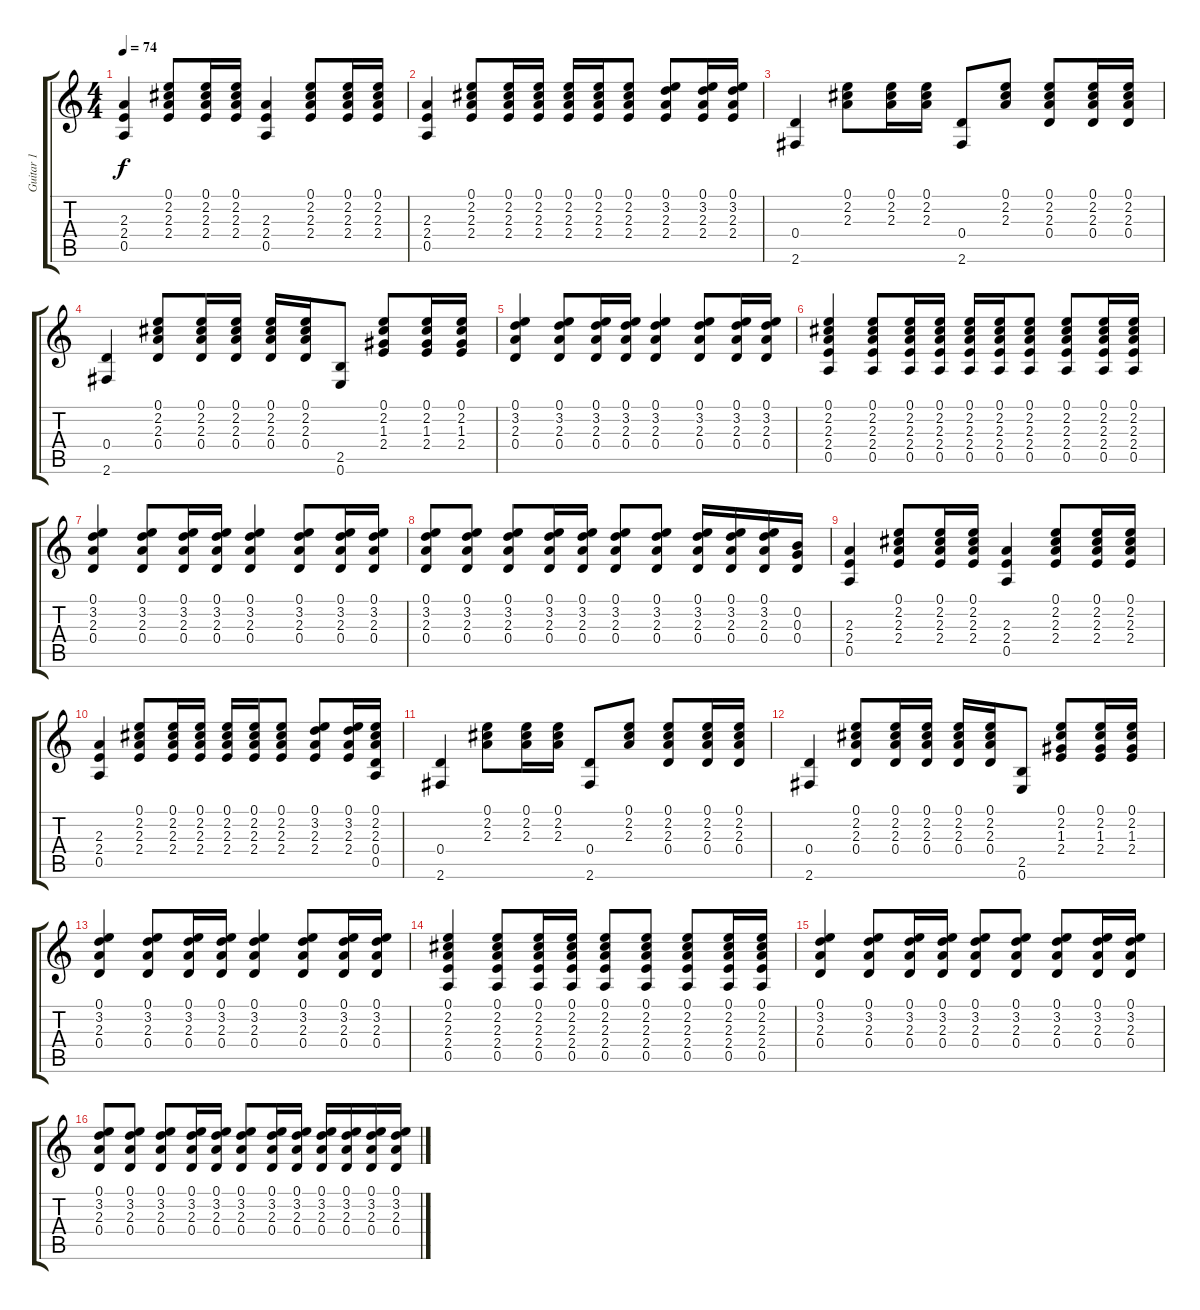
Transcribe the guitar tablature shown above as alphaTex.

\track ("Guitar 1" "Guitar 1") {instrument acousticguitarsteel}
\staff {score tabs}
\tuning (E4 B3 G3 D3 A2 E2) {hide}
\ts (4 4)
\tempo 74
\clef g2
\ks c
(2.3 2.4 0.5).4{dy f instrument acousticguitarsteel} (0.1 2.2 2.3 2.4).8 (0.1 2.2 2.3 2.4).16 (0.1 2.2 2.3 2.4).16 (2.3 2.4 0.5).4 (0.1 2.2 2.3 2.4).8 (0.1 2.2 2.3 2.4).16 (0.1 2.2 2.3 2.4).16 |
(2.3 2.4 0.5).4 (0.1 2.2 2.3 2.4).8 (0.1 2.2 2.3 2.4).16 (0.1 2.2 2.3 2.4).16 (0.1 2.2 2.3 2.4).16 (0.1 2.2 2.3 2.4).16 (0.1 2.2 2.3 2.4).8 (0.1 3.2 2.3 2.4).8 (0.1 3.2 2.3 2.4).16 (0.1 3.2 2.3 2.4).16 |
(0.4 2.6).4 (0.1 2.2 2.3).8 (0.1 2.2 2.3).16 (0.1 2.2 2.3).16 (0.4 2.6).8 (0.1 2.2 2.3).8 (0.1 2.2 2.3 0.4).8 (0.1 2.2 2.3 0.4).16 (0.1 2.2 2.3 0.4).16 |
(0.4 2.6).4 (0.1 2.2 2.3 0.4).8 (0.1 2.2 2.3 0.4).16 (0.1 2.2 2.3 0.4).16 (0.1 2.2 2.3 0.4).16 (0.1 2.2 2.3 0.4).16 (2.5 0.6).8 (0.1 2.2 1.3 2.4).8 (0.1 2.2 1.3 2.4).16 (0.1 2.2 1.3 2.4).16 |
(0.1 3.2 2.3 0.4).4 (0.1 3.2 2.3 0.4).8 (0.1 3.2 2.3 0.4).16 (0.1 3.2 2.3 0.4).16 (0.1 3.2 2.3 0.4).4 (0.1 3.2 2.3 0.4).8 (0.1 3.2 2.3 0.4).16 (0.1 3.2 2.3 0.4).16 |
(0.1 2.2 2.3 2.4 0.5).4 (0.1 2.2 2.3 2.4 0.5).8 (0.1 2.2 2.3 2.4 0.5).16 (0.1 2.2 2.3 2.4 0.5).16 (0.1 2.2 2.3 2.4 0.5).16 (0.1 2.2 2.3 2.4 0.5).16 (0.1 2.2 2.3 2.4 0.5).8 (0.1 2.2 2.3 2.4 0.5).8 (0.1 2.2 2.3 2.4 0.5).16 (0.1 2.2 2.3 2.4 0.5).16 |
(0.1 3.2 2.3 0.4).4 (0.1 3.2 2.3 0.4).8 (0.1 3.2 2.3 0.4).16 (0.1 3.2 2.3 0.4).16 (0.1 3.2 2.3 0.4).4 (0.1 3.2 2.3 0.4).8 (0.1 3.2 2.3 0.4).16 (0.1 3.2 2.3 0.4).16 |
(0.1 3.2 2.3 0.4).8 (0.1 3.2 2.3 0.4).8 (0.1 3.2 2.3 0.4).8 (0.1 3.2 2.3 0.4).16 (0.1 3.2 2.3 0.4).16 (0.1 3.2 2.3 0.4).8 (0.1 3.2 2.3 0.4).8 (0.1 3.2 2.3 0.4).16 (0.1 3.2 2.3 0.4).16 (0.1 3.2 2.3 0.4).16 (0.2 0.3 0.4).16 |
(2.3 2.4 0.5).4 (0.1 2.2 2.3 2.4).8 (0.1 2.2 2.3 2.4).16 (0.1 2.2 2.3 2.4).16 (2.3 2.4 0.5).4 (0.1 2.2 2.3 2.4).8 (0.1 2.2 2.3 2.4).16 (0.1 2.2 2.3 2.4).16 |
(2.3 2.4 0.5).4 (0.1 2.2 2.3 2.4).8 (0.1 2.2 2.3 2.4).16 (0.1 2.2 2.3 2.4).16 (0.1 2.2 2.3 2.4).16 (0.1 2.2 2.3 2.4).16 (0.1 2.2 2.3 2.4).8 (0.1 3.2 2.3 2.4).8 (0.1 3.2 2.3 2.4).16 (0.1 2.2 2.3 0.4 0.5).16 |
(0.4 2.6).4 (0.1 2.2 2.3).8 (0.1 2.2 2.3).16 (0.1 2.2 2.3).16 (0.4 2.6).8 (0.1 2.2 2.3).8 (0.1 2.2 2.3 0.4).8 (0.1 2.2 2.3 0.4).16 (0.1 2.2 2.3 0.4).16 |
(0.4 2.6).4 (0.1 2.2 2.3 0.4).8 (0.1 2.2 2.3 0.4).16 (0.1 2.2 2.3 0.4).16 (0.1 2.2 2.3 0.4).16 (0.1 2.2 2.3 0.4).16 (2.5 0.6).8 (0.1 2.2 1.3 2.4).8 (0.1 2.2 1.3 2.4).16 (0.1 2.2 1.3 2.4).16 |
(0.1 3.2 2.3 0.4).4 (0.1 3.2 2.3 0.4).8 (0.1 3.2 2.3 0.4).16 (0.1 3.2 2.3 0.4).16 (0.1 3.2 2.3 0.4).4 (0.1 3.2 2.3 0.4).8 (0.1 3.2 2.3 0.4).16 (0.1 3.2 2.3 0.4).16 |
(0.1 2.2 2.3 2.4 0.5).4 (0.1 2.2 2.3 2.4 0.5).8 (0.1 2.2 2.3 2.4 0.5).16 (0.1 2.2 2.3 2.4 0.5).16 (0.1 2.2 2.3 2.4 0.5).8 (0.1 2.2 2.3 2.4 0.5).8 (0.1 2.2 2.3 2.4 0.5).8 (0.1 2.2 2.3 2.4 0.5).16 (0.1 2.2 2.3 2.4 0.5).16 |
(0.1 3.2 2.3 0.4).4 (0.1 3.2 2.3 0.4).8 (0.1 3.2 2.3 0.4).16 (0.1 3.2 2.3 0.4).16 (0.1 3.2 2.3 0.4).8 (0.1 3.2 2.3 0.4).8 (0.1 3.2 2.3 0.4).8 (0.1 3.2 2.3 0.4).16 (0.1 3.2 2.3 0.4).16 |
(0.1 3.2 2.3 0.4).8 (0.1 3.2 2.3 0.4).8 (0.1 3.2 2.3 0.4).8 (0.1 3.2 2.3 0.4).16 (0.1 3.2 2.3 0.4).16 (0.1 3.2 2.3 0.4).8 (0.1 3.2 2.3 0.4).16 (0.1 3.2 2.3 0.4).16 (0.1 3.2 2.3 0.4).16 (0.1 3.2 2.3 0.4).16 (0.1 3.2 2.3 0.4).16 (0.1 3.2 2.3 0.4).16
